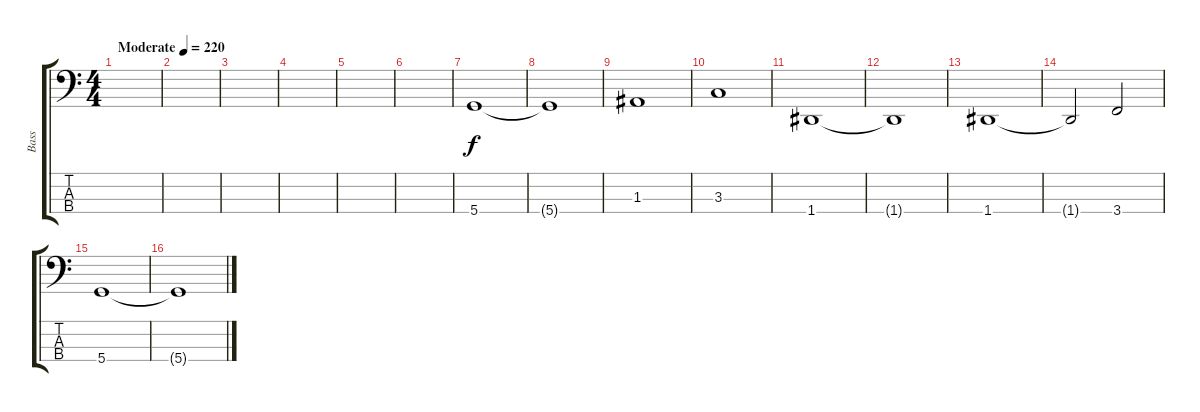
\track ("Bass" "Bass") {instrument electricbasspick}
\staff {score tabs}
\tuning (G2 D2 A1 D1) {hide}
\ts (4 4)
\tempo (220 "Moderate")
\clef f4
\ks c
|
|
|
|
|
|
5.4.1 |
5.4{t}.1 |
1.3.1 |
3.3.1 |
1.4.1 |
1.4{t}.1 |
1.4.1 |
1.4{t}.2 3.4.2 |
5.4.1 |
5.4{t}.1
